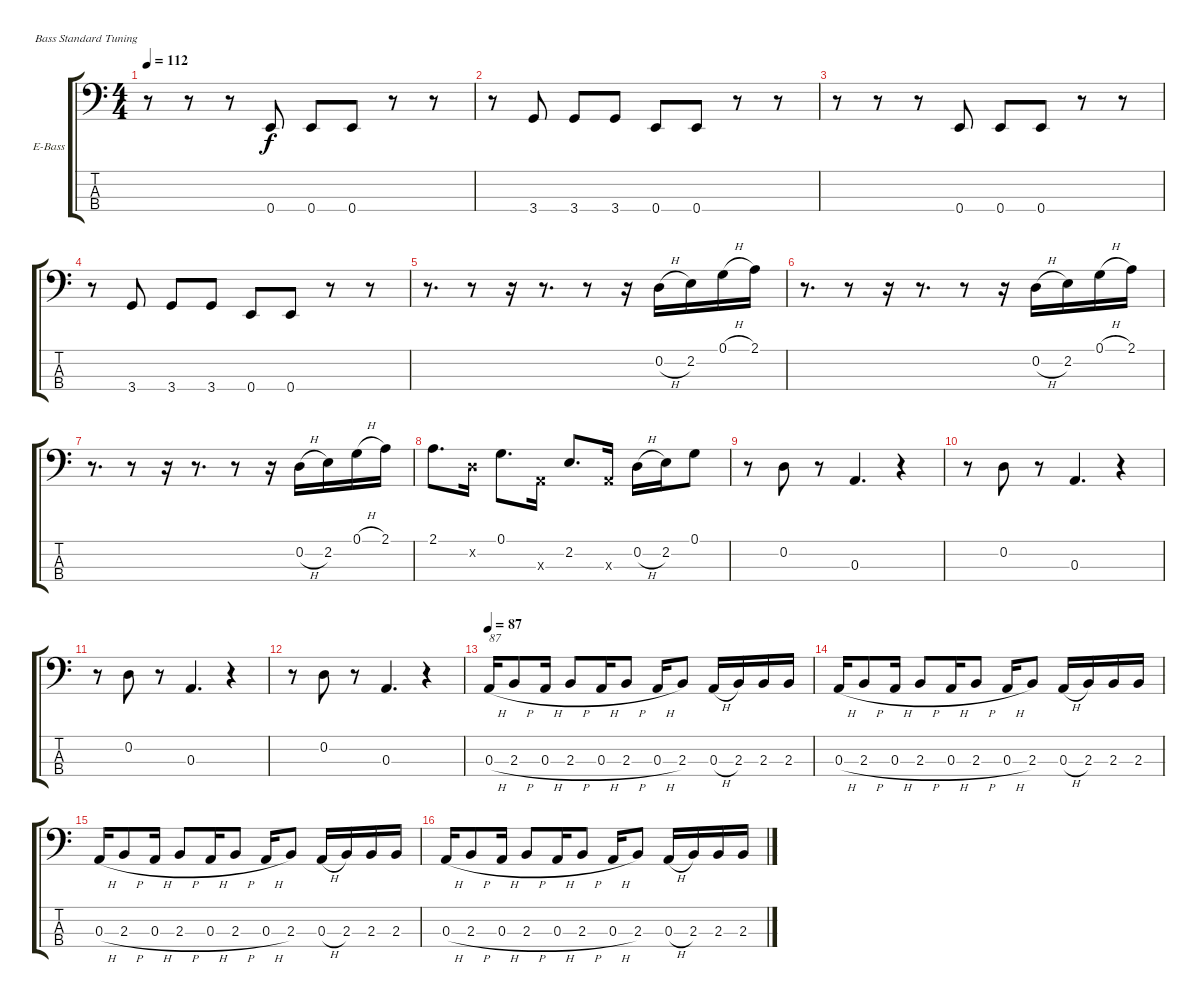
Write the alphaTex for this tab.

\bracketExtendMode groupsimilarinstruments
\firstSystemTrackNameOrientation horizontal
\otherSystemsTrackNameOrientation horizontal
\track ("Justin Chancellor" "E-Bass") {instrument electricbasspick}
\staff {score tabs}
\tuning (G2 D2 A1 E1)
\ts (4 4)
\tempo 112
\clef f4
\ks c
r.8{dy f} r.8 r.8 0.4.8 0.4.8 0.4.8 r.8 r.8 |
r.8 3.4.8 3.4.8 3.4.8 0.4.8 0.4.8 r.8 r.8 |
r.8 r.8 r.8 0.4.8 0.4.8 0.4.8 r.8 r.8 |
r.8 3.4.8 3.4.8 3.4.8 0.4.8 0.4.8 r.8 r.8 |
r.8{d} r.8 r.16 r.8{d} r.8 r.16 0.2{h}.16 2.2.16 0.1{h}.16 2.1.16 |
r.8{d} r.8 r.16 r.8{d} r.8 r.16 0.2{h}.16 2.2.16 0.1{h}.16 2.1.16 |
r.8{d} r.8 r.16 r.8{d} r.8 r.16 0.2{h}.16 2.2.16 0.1{h}.16 2.1.16 |
2.1.8{d} 0.2{x}.16 0.1.8{d} 0.3{x}.16 2.2.8{d} 0.3{x}.16 0.2{h}.16 2.2.16 0.1.8 |
r.8 0.2.8 r.8 0.3.4{d} r.4 |
r.8 0.2.8 r.8 0.3.4{d} r.4 |
r.8 0.2.8 r.8 0.3.4{d} r.4 |
r.8 0.2.8 r.8 0.3.4{d} r.4 |
\tempo 87
0.3{h}.16{txt "87"} 2.3{h}.8 0.3{h}.16 2.3{h}.8 0.3{h}.16 2.3{h}.8 0.3{h}.16 2.3.8 0.3{h}.16 2.3.16 2.3.16 2.3.16 |
0.3{h}.16 2.3{h}.8 0.3{h}.16 2.3{h}.8 0.3{h}.16 2.3{h}.8 0.3{h}.16 2.3.8 0.3{h}.16 2.3.16 2.3.16 2.3.16 |
0.3{h}.16 2.3{h}.8 0.3{h}.16 2.3{h}.8 0.3{h}.16 2.3{h}.8 0.3{h}.16 2.3.8 0.3{h}.16 2.3.16 2.3.16 2.3.16 |
0.3{h}.16 2.3{h}.8 0.3{h}.16 2.3{h}.8 0.3{h}.16 2.3{h}.8 0.3{h}.16 2.3.8 0.3{h}.16 2.3.16 2.3.16 2.3.16
